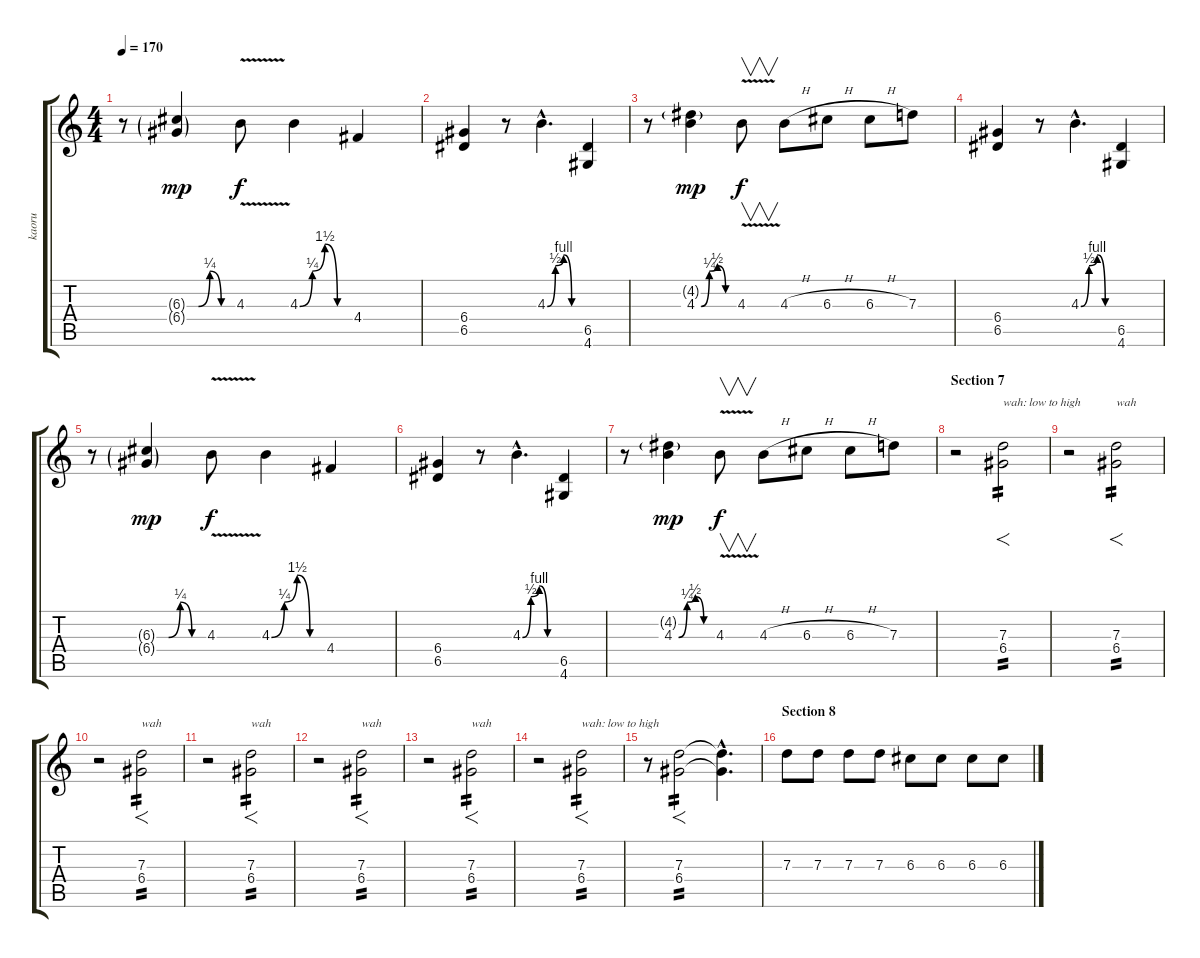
\track ("kaoru" "kaoru") {instrument distortionguitar}
\staff {score tabs}
\tuning (E4 B3 G3 D3 A2 E2) {hide}
\ts (4 4)
\tempo 170
\clef g2
\ks c
r.8{dy f} (6.3{be (custom 0 0 15 0 30 1 45 0 60 0) g} 6.4{g}).4{dy mp} 4.3{v}.8{dy f} 4.3{be (custom 0 0 15 1 30 6 45 0 60 0)}.4 4.4.4 |
(6.4 6.5).4 r.8 4.3{be (custom 0 0 15 2 30 4 45 0 60 0) hac}.4{d} (6.5 4.6).4 |
r.8 (4.2{g} 4.3{be (custom 0 0 15 1 30 2 45 0 60 0)}).4{dy mp} 4.3{v}.8{v dy f} 4.3{h}.8 6.3{h}.8 6.3{h}.8 7.3.8 |
(6.4 6.5).4 r.8 4.3{be (custom 0 0 15 2 30 4 45 0 60 0) hac}.4{d} (6.5 4.6).4 |
r.8 (6.3{be (custom 0 0 15 0 30 1 45 0 60 0) g} 6.4{g}).4{dy mp} 4.3{v}.8{dy f} 4.3{be (custom 0 0 15 1 30 6 45 0 60 0)}.4 4.4.4 |
(6.4 6.5).4 r.8 4.3{be (custom 0 0 15 2 30 4 45 0 60 0) hac}.4{d} (6.5 4.6).4 |
r.8 (4.2{g} 4.3{be (custom 0 0 15 1 30 2 45 0 60 0)}).4{dy mp} 4.3{v}.8{v dy f} 4.3{h}.8 6.3{h}.8 6.3{h}.8 7.3.8 |
\section ("" "Section 7")
r.2 (7.3 6.4).2{f txt "wah: low to high" tp 2} |
r.2 (7.3 6.4).2{f txt "wah" tp 2} |
r.2 (7.3 6.4).2{f txt "wah" tp 2} |
r.2 (7.3 6.4).2{f txt "wah" tp 2} |
r.2 (7.3 6.4).2{f txt "wah" tp 2} |
r.2 (7.3 6.4).2{f txt "wah" tp 2} |
r.2 (7.3 6.4).2{f txt "wah: low to high" tp 2} |
r.8 (7.3 6.4).2{f tp 2} (7.3{hac t} 6.4{hac t}).4{d} |
\section ("" "Section 8")
7.3.8 7.3.8 7.3.8 7.3.8 6.3.8 6.3.8 6.3.8 6.3.8
